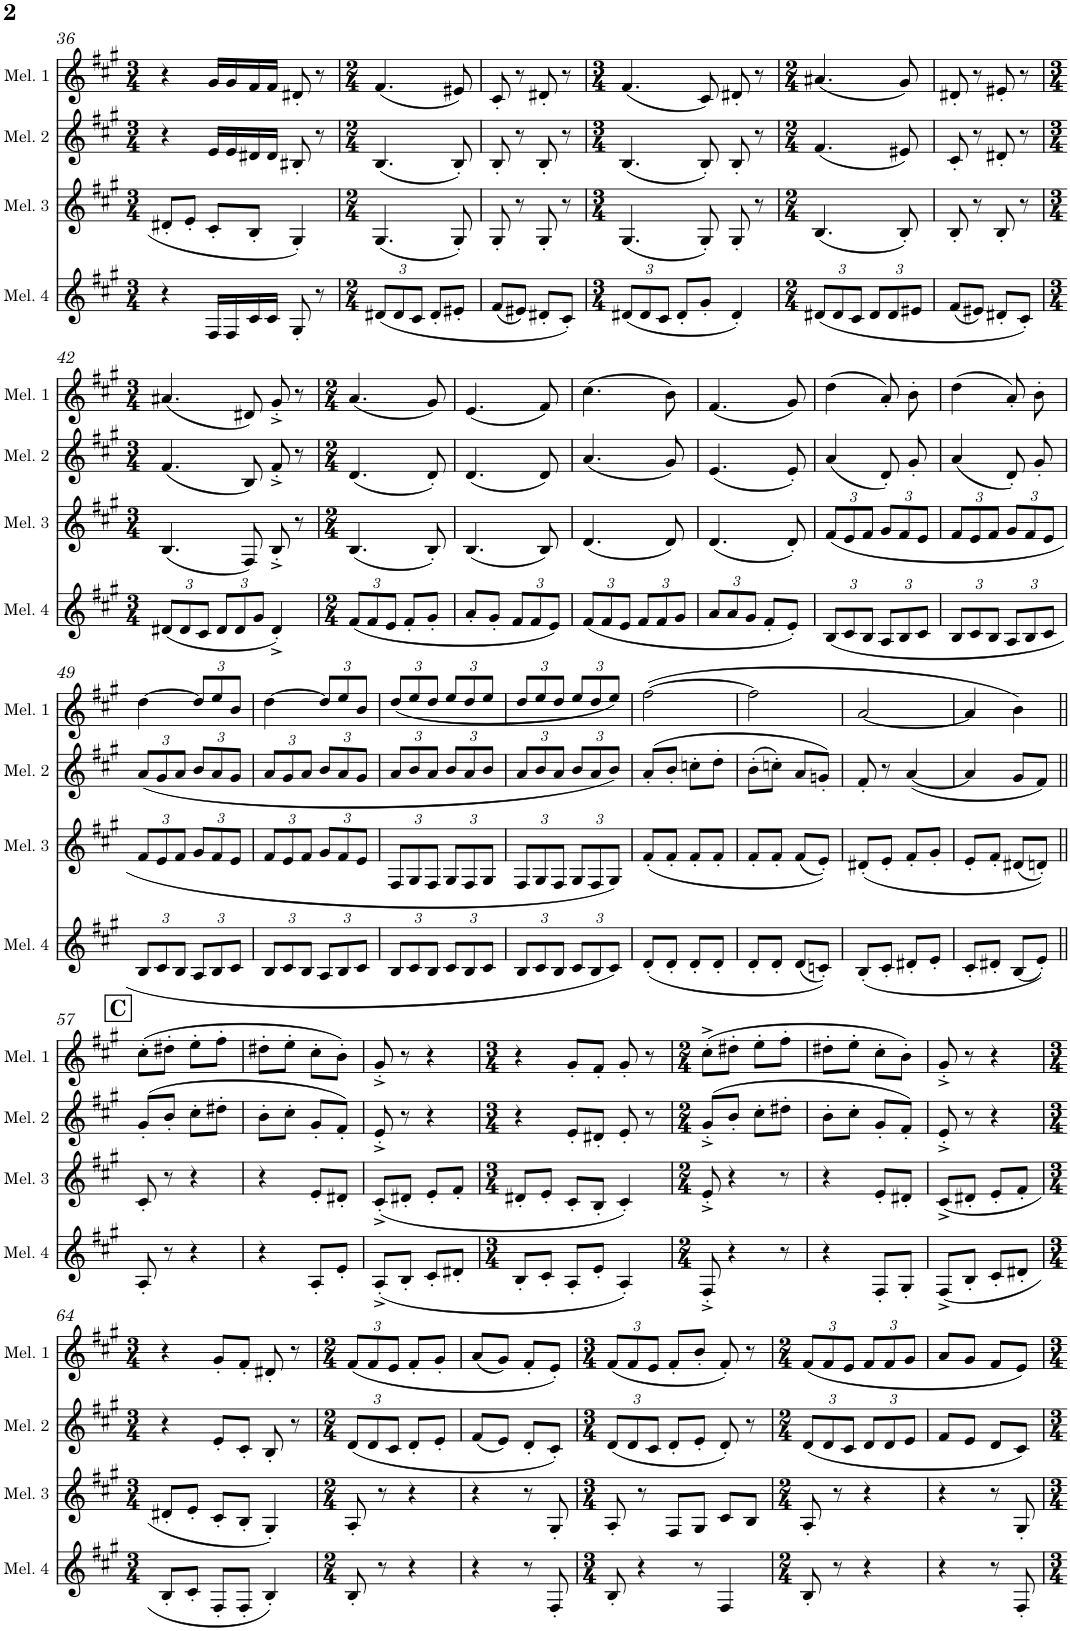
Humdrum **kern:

**kern	**kern	**kern	**kern
*part4	*part3	*part2	*part1
*staff4	*staff3	*staff2	*staff1
*I"Melodica 4	*I"Melodica 3	*I"Melodica 2	*I"Melodica 1
*I'Mel. 4	*I'Mel. 3	*I'Mel. 2	*I'Mel. 1
!!LO:PB:g=z
*clefG2	*clefG2	*clefG2	*clefG2
*k[f#c#g#]	*k[f#c#g#]	*k[f#c#g#]	*k[f#c#g#]
*M3/4	*M3/4	*M3/4	*M3/4
=36	=36	=36	=36
4r	8d#X'/L	4r	4r
.	8e'/J	.	.
16F#/LL	8c#'/L	16e/LL	16g#/LL
16F#/	.	16e/	16g#/
16c#/	8B'/J	16d#X/	16f#/
16c#/JJ	.	16d#/JJ	16f#/JJ
8G#'/	4G#'/	8B#X'/	8d#X'/
8r	.	8r	8r
=37	=37	=37	=37
*M2/4	*M2/4	*M2/4	*M2/4
*Xbrackettup	*	*	*
(12d#X/L	(4.G#/	(4.B/	(4.f#/
12d#/	.	.	.
12c#/J	.	.	.
8d#'/L	.	.	.
8e#X'/J	8G#'/)	8B'/)	8e#X/)
=38	=38	=38	=38
(8f#/L	8G#'/	8B'/	8c#'/
8e#X/J)	8r	8r	8r
8d#X'/L	8G#'/	8B'/	8d#X'/
8c#'/J)	8r	8r	8r
=39	=39	=39	=39
*M3/4	*M3/4	*M3/4	*M3/4
(12d#X/L	(4.G#/	(4.B/	(4.f#/
12d#/	.	.	.
12c#/J	.	.	.
8d#'/L	.	.	.
8g#'/J	8G#'/)	8B'/)	8c#/)
4d#'/)	8G#'/	8B'/	8d#X'/
.	8r	8r	8r
=40	=40	=40	=40
*M2/4	*M2/4	*M2/4	*M2/4
(12d#X/L	(4.B/	(4.f#/	(4.a#X/
12d#/	.	.	.
12c#/J	.	.	.
12d#/L	.	.	.
12d#/	.	.	.
.	8B'/)	8e#X/)	8g#/)
12e#X/J	.	.	.
=41	=41	=41	=41
(8f#/L	8B'/	8c#'/	8d#X'/
8e#X/J)	8r	8r	8r
8d#X'/L	8B'/	8d#X'/	8e#X'/
8c#'/J)	8r	8r	8r
!!LO:LB:g=z
=42	=42	=42	=42
*M3/4	*M3/4	*M3/4	*M3/4
(12d#X/L	(4.B/	(4.f#/	(4.a#X/
12d#/	.	.	.
12c#/J	.	.	.
12d#/L	.	.	.
12d#/	.	.	.
.	8F#/)	8B/)	8d#X/)
12g#/J	.	.	.
4d#'^/)	8B'^/	8f#'^/	8g#'^/
.	8r	8r	8r
=43	=43	=43	=43
*M2/4	*M2/4	*M2/4	*M2/4
(12f#/L	(4.B/	(4.d/	(4.a/
12f#/	.	.	.
12e/J	.	.	.
8f#'/L	.	.	.
8g#'/J	8B'/)	8d'/)	8g#/)
=44	=44	=44	=44
8a'/L	(4.B/	(4.d/	(4.e/
8g#'/J	.	.	.
12f#/L	.	.	.
12f#/	.	.	.
.	8B/)	8d/)	8f#/)
12e/J)	.	.	.
=45	=45	=45	=45
(12f#/L	(4.d/	(4.a/	(4.cc#\
12f#/	.	.	.
12e/J	.	.	.
12f#/L	.	.	.
12f#/	.	.	.
.	8d/)	8g#/)	8b\)
12g#/J	.	.	.
=46	=46	=46	=46
12a/L	(4.d/	(4.e/	(4.f#/
12a/	.	.	.
12g#/J	.	.	.
8f#'/L	.	.	.
8e'/J)	8d'/)	8e'/)	8g#/)
=47	=47	=47	=47
*	*Xbrackettup	*	*
(12B/L	(12f#/L	(4a/	(4dd\
12c#/	12e/	.	.
12B/J	12f#/J	.	.
12A/L	12g#/L	8d'/)	8a'/)
12B/	12f#/	.	.
.	.	8g#'/	8b'\
12c#/J	12e/J	.	.
=48	=48	=48	=48
12B/L	12f#/L	(4a/	(4dd\
12c#/	12e/	.	.
12B/J	12f#/J	.	.
12A/L	12g#/L	8d'/)	8a'/)
12B/	12f#/	.	.
.	.	8g#'/	8b'\
12c#/J	12e/J	.	.
!!LO:LB:g=z
=49	=49	=49	=49
*	*	*Xbrackettup	*
12B/L	12f#/L	(12a/L	[4dd\
12c#/	12e/	12g#/	.
12B/J	12f#/J	12a/J	.
*	*	*	*Xbrackettup
12A/L	12g#/L	12b/L	12dd/L]
12B/	12f#/	12a/	12ee/
12c#/J	12e/J	12g#/J	12b/J
=50	=50	=50	=50
12B/L	12f#/L	12a/L	[4dd\
12c#/	12e/	12g#/	.
12B/J	12f#/J	12a/J	.
12A/L	12g#/L	12b/L	12dd/L]
12B/	12f#/	12a/	12ee/
12c#/J	12e/J	12g#/J	12b/J
=51	=51	=51	=51
12B/L	12F#/L	12a/L	(12dd/L
12c#/	12G#/	12b/	12ee/
12B/J	12F#/J	12a/J	12dd/J
12c#/L	12G#/L	12b/L	12ee/L
12B/	12F#/	12a/	12dd/
12c#/J	12G#/J	12b/J	12ee/J
=52	=52	=52	=52
12B/L	12F#/L	12a/L	12dd/L
12c#/	12G#/	12b/	12ee/
12B/J	12F#/J	12a/J	12dd/J
12c#/L	12G#/L	12b/L	12ee/L
12B/	12F#/	12a/	12dd/
12c#/J)	12G#/J)	12b/J)	12ee/J)
=53	=53	=53	=53
(8d'/L	(8f#'/L	(8a'/L	([2ff#\
8d'/J	8f#'/J	8b'/J	.
8d'/L	8f#'/L	8ccn'\L	.
8d'/J	8f#'/J	8dd'\J	.
=54	=54	=54	=54
8d'/L	8f#'/L	(8b'\L	2ff#\]
8d'/J	8f#'/J	8ccn'\J)	.
(8d/L	(8f#/L	8a/L	.
8cn'/J))	8e'/J))	8gn'/J)	.
=55	=55	=55	=55
(8B'/L	(8d#X'/L	8f#'/	[2a/
8c#'/J	8e'/J	8r	.
8d#X'/L	8f#'/L	([4a/	.
8e'/J	8g#'/J	.	.
=56	=56	=56	=56
8c#'/L	8e'/L	4a/]	4a/]
8d#X'/J	8f#'/J	.	.
(8B/L	(8d#X/L	8g#/L	4b\)
8e'/J))	8dn'/J))	8f#/J)	.
!!LO:LB:g=z
!!LO:REH:place=s1:a:B:cj:fs=14:t=C
=57||	=57||	=57||	=57||
8A'/	8c#'/	(8g#'/L	(8cc#'\L
8r	8r	8b'/J	8dd#X'\J
4r	4r	8cc#'\L	8ee'\L
.	.	8dd#X'\J	8ff#'\J
=58	=58	=58	=58
4r	4r	8b'\L	8dd#X'\L
.	.	8cc#'\J	8ee'\J
8A'/L	8e'/L	8g#'/L	8cc#'\L
8e'/J	8d#X'/J	8f#'/J)	8b'\J)
=59	=59	=59	=59
(8A'^/L	(8c#'^/L	8e'^/	8g#'^/
8B'/J	8d#X'/J	8r	8r
8c#'/L	8e'/L	4r	4r
8d#X'/J	8f#'/J	.	.
=60	=60	=60	=60
*M3/4	*M3/4	*M3/4	*M3/4
8B'/L	8d#X'/L	4r	4r
8c#'/J	8e'/J	.	.
8A'/L	8c#'/L	8e'/L	8g#'/L
8e'/J	8B'/J	8d#X'/J	8f#'/J
4A'/)	4c#'/)	8e'/	8g#'/
.	.	8r	8r
=61	=61	=61	=61
*M2/4	*M2/4	*M2/4	*M2/4
8F#'^/	8e'^/	(8g#'^/L	(8cc#'^\L
4r	4r	8b'/J	8dd#X'\J
.	.	8cc#'\L	8ee'\L
8r	8r	8dd#X'\J	8ff#'\J
=62	=62	=62	=62
4r	4r	8b'\L	8dd#X'\L
.	.	8cc#'\J	8ee'\J
8F#'/L	8e'/L	8g#'/L	8cc#'\L
8G#'/J	8d#X'/J	8f#'/J)	8b'\J)
=63	=63	=63	=63
(8F#^/L	(8c#^/L	8e'^/	8g#'^/
8B'/J	8d#X'/J	8r	8r
8c#'/L	8e'/L	4r	4r
8d#X'/J	8f#'/J	.	.
!!LO:LB:g=z
=64	=64	=64	=64
*M3/4	*M3/4	*M3/4	*M3/4
8B'/L	8d#X'/L	4r	4r
8c#'/J	8e'/J	.	.
8F#'/L	8c#'/L	8e'/L	8g#'/L
8F#'/J	8B'/J	8c#'/J	8f#'/J
4B'/)	4G#'/)	8B'/	8d#X'/
.	.	8r	8r
=65	=65	=65	=65
*M2/4	*M2/4	*M2/4	*M2/4
8B'/	8A'/	(12d/L	(12f#/L
.	.	12d/	12f#/
8r	8r	.	.
.	.	12c#/J	12e/J
4r	4r	8d'/L	8f#'/L
.	.	8e'/J	8g#'/J
=66	=66	=66	=66
4r	4r	(8f#/L	(8a/L
.	.	8e/J)	8g#/J)
8r	8r	8d'/L	8f#'/L
8F#'/	8G#'/	8c#'/J)	8e'/J)
=67	=67	=67	=67
*M3/4	*M3/4	*M3/4	*M3/4
8B'/	8A'/	(12d/L	(12f#/L
.	.	12d/	12f#/
4r	8r	.	.
.	.	12c#/J	12e/J
.	8F#/L	8d'/L	8f#'/L
8r	8G#/J	8e'/J	8b'/J
4F#/	8c#/L	8d'/)	8f#'/)
.	8B/J	8r	8r
=68	=68	=68	=68
*M2/4	*M2/4	*M2/4	*M2/4
8B'/	8A'/	(12d/L	(12f#/L
.	.	12d/	12f#/
8r	8r	.	.
.	.	12c#/J	12e/J
4r	4r	12d/L	12f#/L
.	.	12d/	12f#/
.	.	12e/J	12g#/J
=69	=69	=69	=69
4r	4r	8f#/L	8a/L
.	.	8e/J	8g#/J
8r	8r	8d/L	8f#/L
8F#'/	8G#'/	8c#/J)	8e/J)
=	=	=	=
*-	*-	*-	*-
